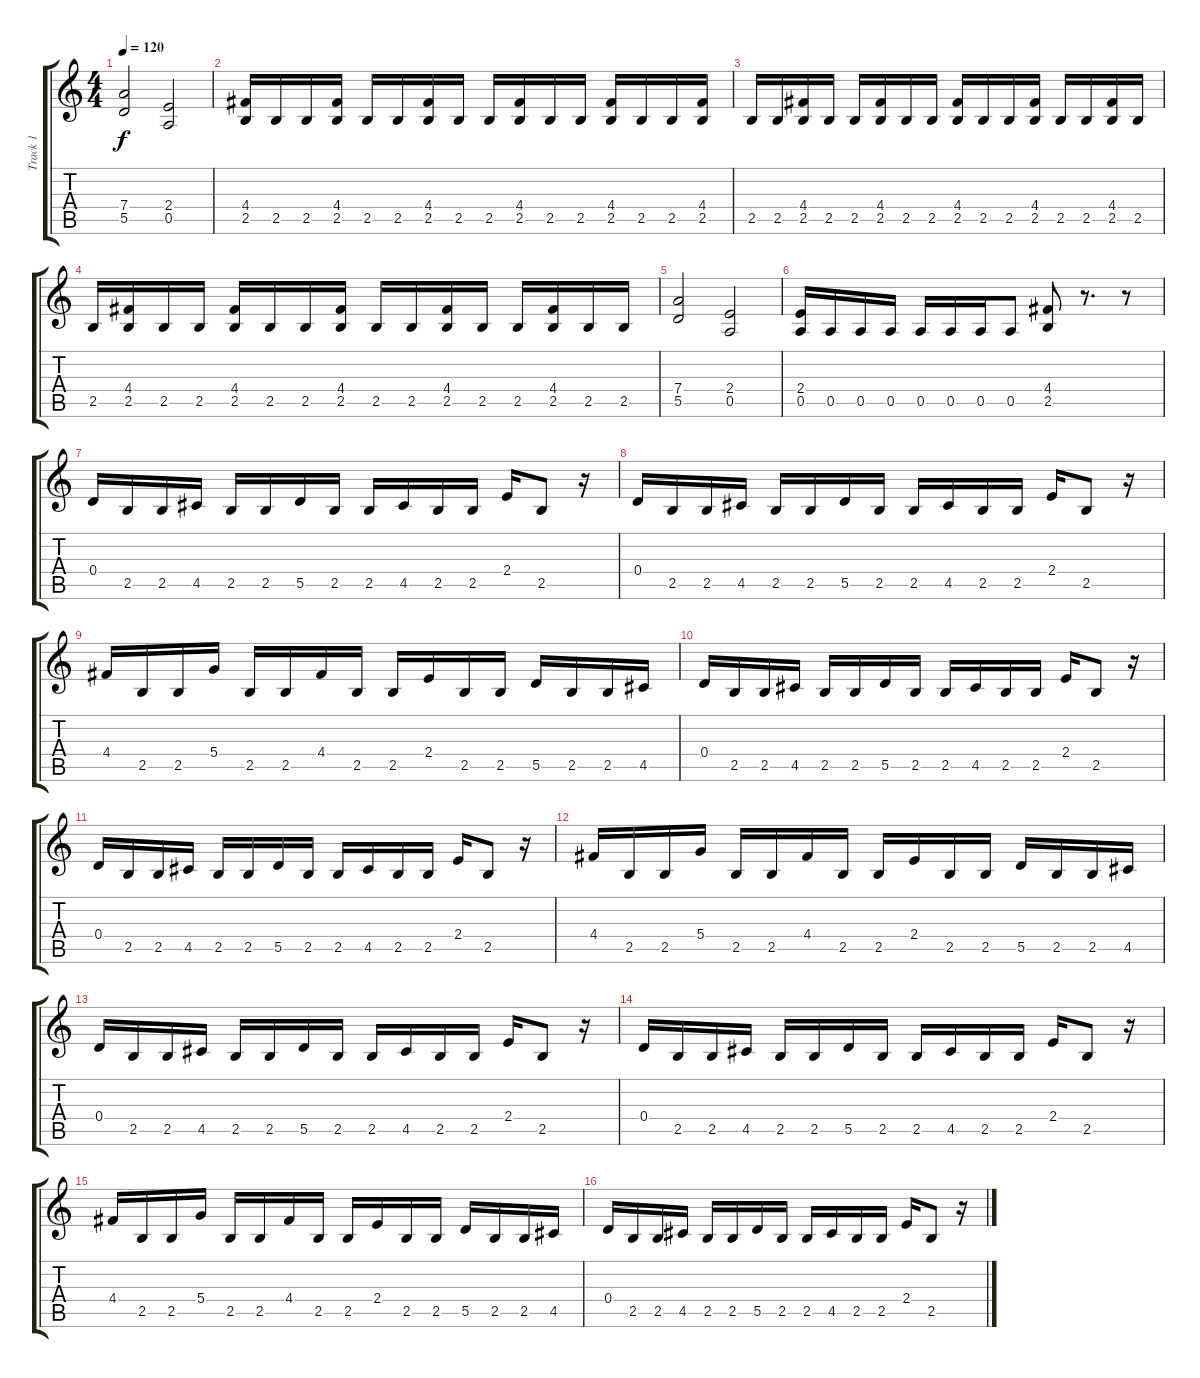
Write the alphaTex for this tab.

\track ("Track 1" "Track 1") {instrument distortionguitar}
\staff {score tabs}
\tuning (E4 B3 G3 D3 A2 E2) {hide}
\ts (4 4)
\tempo 120
\clef g2
\ks c
(7.4 5.5).2{dy f} (2.4 0.5).2 |
(4.4 2.5).16 2.5.16 2.5.16 (4.4 2.5).16 2.5.16 2.5.16 (4.4 2.5).16 2.5.16 2.5.16 (4.4 2.5).16 2.5.16 2.5.16 (4.4 2.5).16 2.5.16 2.5.16 (4.4 2.5).16 |
2.5.16 2.5.16 (4.4 2.5).16 2.5.16 2.5.16 (4.4 2.5).16 2.5.16 2.5.16 (4.4 2.5).16 2.5.16 2.5.16 (4.4 2.5).16 2.5.16 2.5.16 (4.4 2.5).16 2.5.16 |
2.5.16 (4.4 2.5).16 2.5.16 2.5.16 (4.4 2.5).16 2.5.16 2.5.16 (4.4 2.5).16 2.5.16 2.5.16 (4.4 2.5).16 2.5.16 2.5.16 (4.4 2.5).16 2.5.16 2.5.16 |
(7.4 5.5).2 (2.4 0.5).2 |
(2.4 0.5).16 0.5.16 0.5.16 0.5.16 0.5.16 0.5.16 0.5.16 0.5.8 (4.4 2.5).8 r.8{d} r.8 |
0.4.16 2.5.16 2.5.16 4.5.16 2.5.16 2.5.16 5.5.16 2.5.16 2.5.16 4.5.16 2.5.16 2.5.16 2.4.16 2.5.8 r.16 |
0.4.16 2.5.16 2.5.16 4.5.16 2.5.16 2.5.16 5.5.16 2.5.16 2.5.16 4.5.16 2.5.16 2.5.16 2.4.16 2.5.8 r.16 |
4.4.16 2.5.16 2.5.16 5.4.16 2.5.16 2.5.16 4.4.16 2.5.16 2.5.16 2.4.16 2.5.16 2.5.16 5.5.16 2.5.16 2.5.16 4.5.16 |
0.4.16 2.5.16 2.5.16 4.5.16 2.5.16 2.5.16 5.5.16 2.5.16 2.5.16 4.5.16 2.5.16 2.5.16 2.4.16 2.5.8 r.16 |
0.4.16 2.5.16 2.5.16 4.5.16 2.5.16 2.5.16 5.5.16 2.5.16 2.5.16 4.5.16 2.5.16 2.5.16 2.4.16 2.5.8 r.16 |
4.4.16 2.5.16 2.5.16 5.4.16 2.5.16 2.5.16 4.4.16 2.5.16 2.5.16 2.4.16 2.5.16 2.5.16 5.5.16 2.5.16 2.5.16 4.5.16 |
0.4.16 2.5.16 2.5.16 4.5.16 2.5.16 2.5.16 5.5.16 2.5.16 2.5.16 4.5.16 2.5.16 2.5.16 2.4.16 2.5.8 r.16 |
0.4.16 2.5.16 2.5.16 4.5.16 2.5.16 2.5.16 5.5.16 2.5.16 2.5.16 4.5.16 2.5.16 2.5.16 2.4.16 2.5.8 r.16 |
4.4.16 2.5.16 2.5.16 5.4.16 2.5.16 2.5.16 4.4.16 2.5.16 2.5.16 2.4.16 2.5.16 2.5.16 5.5.16 2.5.16 2.5.16 4.5.16 |
0.4.16 2.5.16 2.5.16 4.5.16 2.5.16 2.5.16 5.5.16 2.5.16 2.5.16 4.5.16 2.5.16 2.5.16 2.4.16 2.5.8 r.16
